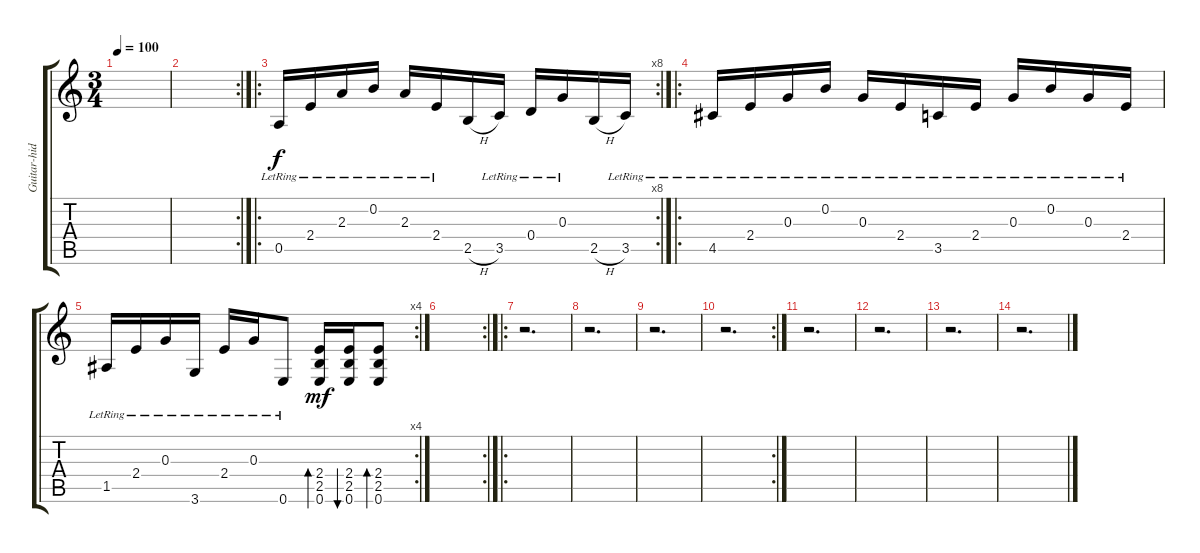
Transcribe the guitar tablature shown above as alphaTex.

\track ("Guitar-hidden" "Guitar-hid") {instrument acousticguitarsteel}
\staff {score tabs}
\tuning (E4 B3 G3 D3 A2 E2) {hide}
\ts (3 4)
\tempo 100
\clef g2
\ks c
|
\rc 2
|
\ro
\rc 8
0.5{lr}.16 2.4{lr}.16 2.3{lr}.16 0.2{lr}.16 2.3{lr}.16 2.4{lr}.16 2.5{h}.16 3.5{lr}.16 0.4{lr}.16 0.3{lr}.16 2.5{h}.16 3.5{lr}.16 |
\ro
4.5{lr}.16 2.4{lr}.16 0.3{lr}.16 0.2{lr}.16 0.3{lr}.16 2.4{lr}.16 3.5{lr}.16 2.4{lr}.16 0.3{lr}.16 0.2{lr}.16 0.3{lr}.16 2.4{lr}.16 |
\rc 4
1.5{lr}.16 2.4{lr}.16 0.3{lr}.16 3.6{lr}.16 2.4{lr}.16 0.3{lr}.16 0.6{lr}.8 (2.4 2.5 0.6).16{bd 120 dy mf} (2.4 2.5 0.6).16{bu 120} (2.4 2.5 0.6).8{bd 120} |
\rc 2
|
\ro
r.2{d} |
r.2{d} |
r.2{d} |
\rc 2
r.2{d} |
r.2{d} |
r.2{d} |
r.2{d} |
r.2{d}
